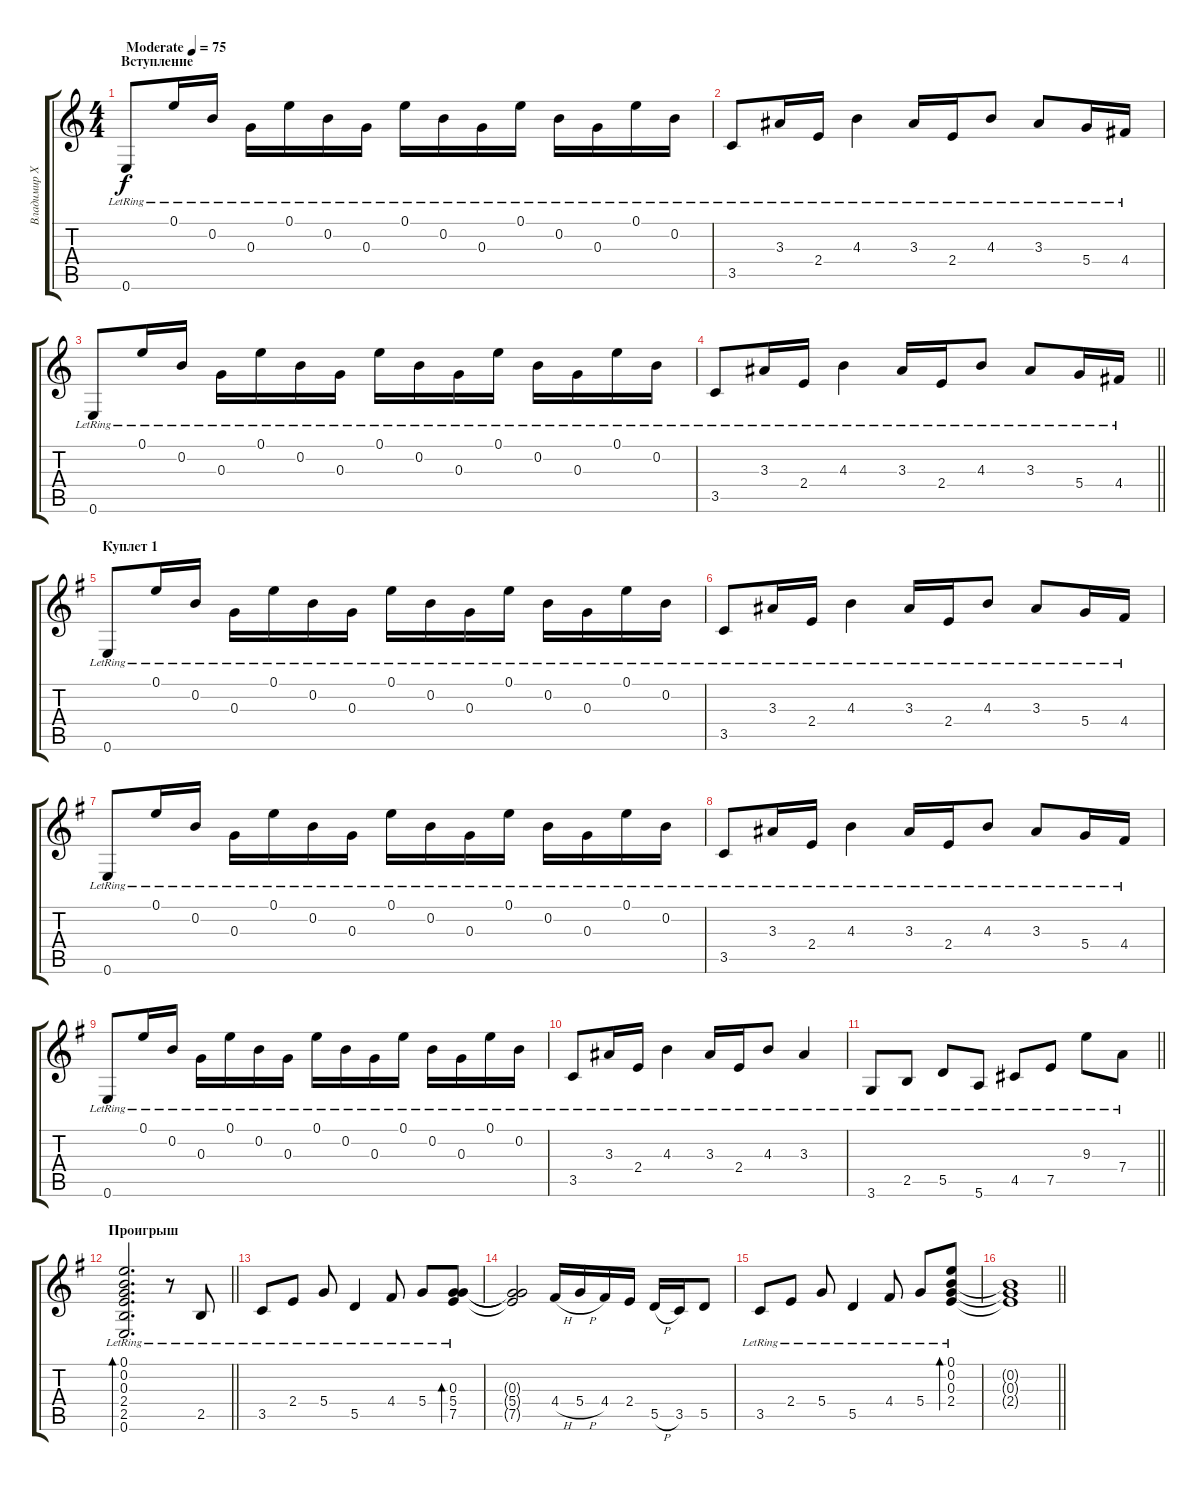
\track ("Владимир Холстинин" "Владимир Х") {instrument distortionguitar}
\staff {score tabs}
\tuning (E4 B3 G3 D3 A2 E2) {hide}
\ts (4 4)
\section ("" "Вступление")
\tempo (75 "Moderate")
\clef g2
\ks c
0.6{lr}.8{dy f instrument electricguitarclean} 0.1{lr}.16 0.2{lr}.16 0.3{lr}.16 0.1{lr}.16 0.2{lr}.16 0.3{lr}.16 0.1{lr}.16 0.2{lr}.16 0.3{lr}.16 0.1{lr}.16 0.2{lr}.16 0.3{lr}.16 0.1{lr}.16 0.2{lr}.16 |
3.5{lr}.8 3.3{lr}.16 2.4{lr}.16 4.3{lr}.4 3.3{lr}.16 2.4{lr}.16 4.3{lr}.8 3.3{lr}.8 5.4{lr}.16 4.4{lr}.16 |
0.6{lr}.8 0.1{lr}.16 0.2{lr}.16 0.3{lr}.16 0.1{lr}.16 0.2{lr}.16 0.3{lr}.16 0.1{lr}.16 0.2{lr}.16 0.3{lr}.16 0.1{lr}.16 0.2{lr}.16 0.3{lr}.16 0.1{lr}.16 0.2{lr}.16 |
\barLineRight lightlight
3.5{lr}.8 3.3{lr}.16 2.4{lr}.16 4.3{lr}.4 3.3{lr}.16 2.4{lr}.16 4.3{lr}.8 3.3{lr}.8 5.4{lr}.16 4.4{lr}.16 |
\section ("" "Куплет 1")
\ks eminor
0.6{lr}.8 0.1{lr}.16 0.2{lr}.16 0.3{lr}.16 0.1{lr}.16 0.2{lr}.16 0.3{lr}.16 0.1{lr}.16 0.2{lr}.16 0.3{lr}.16 0.1{lr}.16 0.2{lr}.16 0.3{lr}.16 0.1{lr}.16 0.2{lr}.16 |
3.5{lr}.8 3.3{lr}.16 2.4{lr}.16 4.3{lr}.4 3.3{lr}.16 2.4{lr}.16 4.3{lr}.8 3.3{lr}.8 5.4{lr}.16 4.4{lr}.16 |
0.6{lr}.8 0.1{lr}.16 0.2{lr}.16 0.3{lr}.16 0.1{lr}.16 0.2{lr}.16 0.3{lr}.16 0.1{lr}.16 0.2{lr}.16 0.3{lr}.16 0.1{lr}.16 0.2{lr}.16 0.3{lr}.16 0.1{lr}.16 0.2{lr}.16 |
3.5{lr}.8 3.3{lr}.16 2.4{lr}.16 4.3{lr}.4 3.3{lr}.16 2.4{lr}.16 4.3{lr}.8 3.3{lr}.8 5.4{lr}.16 4.4{lr}.16 |
0.6{lr}.8 0.1{lr}.16 0.2{lr}.16 0.3{lr}.16 0.1{lr}.16 0.2{lr}.16 0.3{lr}.16 0.1{lr}.16 0.2{lr}.16 0.3{lr}.16 0.1{lr}.16 0.2{lr}.16 0.3{lr}.16 0.1{lr}.16 0.2{lr}.16 |
3.5{lr}.8 3.3{lr}.16 2.4{lr}.16 4.3{lr}.4 3.3{lr}.16 2.4{lr}.16 4.3{lr}.8 3.3{lr}.4 |
\barLineRight lightlight
3.6{lr}.8 2.5{lr}.8 5.5{lr}.8 5.6{lr}.8 4.5{lr}.8 7.5{lr}.8 9.3{lr}.8 7.4{lr}.8 |
\section ("" "Проигрыш")
\barLineRight lightlight
(0.1 0.2{lr} 0.3{lr} 2.4 2.5 0.6).2{d bd 60} r.8 2.5{lr}.8 |
3.5{lr}.8 2.4{lr}.8 5.4{lr}.8 5.5{lr}.4 4.4{lr}.8 5.4{lr}.8 (0.3{lr} 5.4{lr} 7.5{lr}).8{bd 120} |
(0.3{t} 5.4{t} 7.5{t}).2 4.4{h}.16 5.4{h}.16 4.4.16 2.4.16 5.5{h}.16 3.5.16 5.5.8 |
3.5{lr}.8 2.4{lr}.8 5.4{lr}.8 5.5{lr}.4 4.4{lr}.8 5.4{lr}.8 (0.1 0.2{lr} 0.3{lr} 2.4{lr}).8{bd 60} |
\barLineRight lightlight
(0.2{t} 0.3{t} 2.4{t}).1
